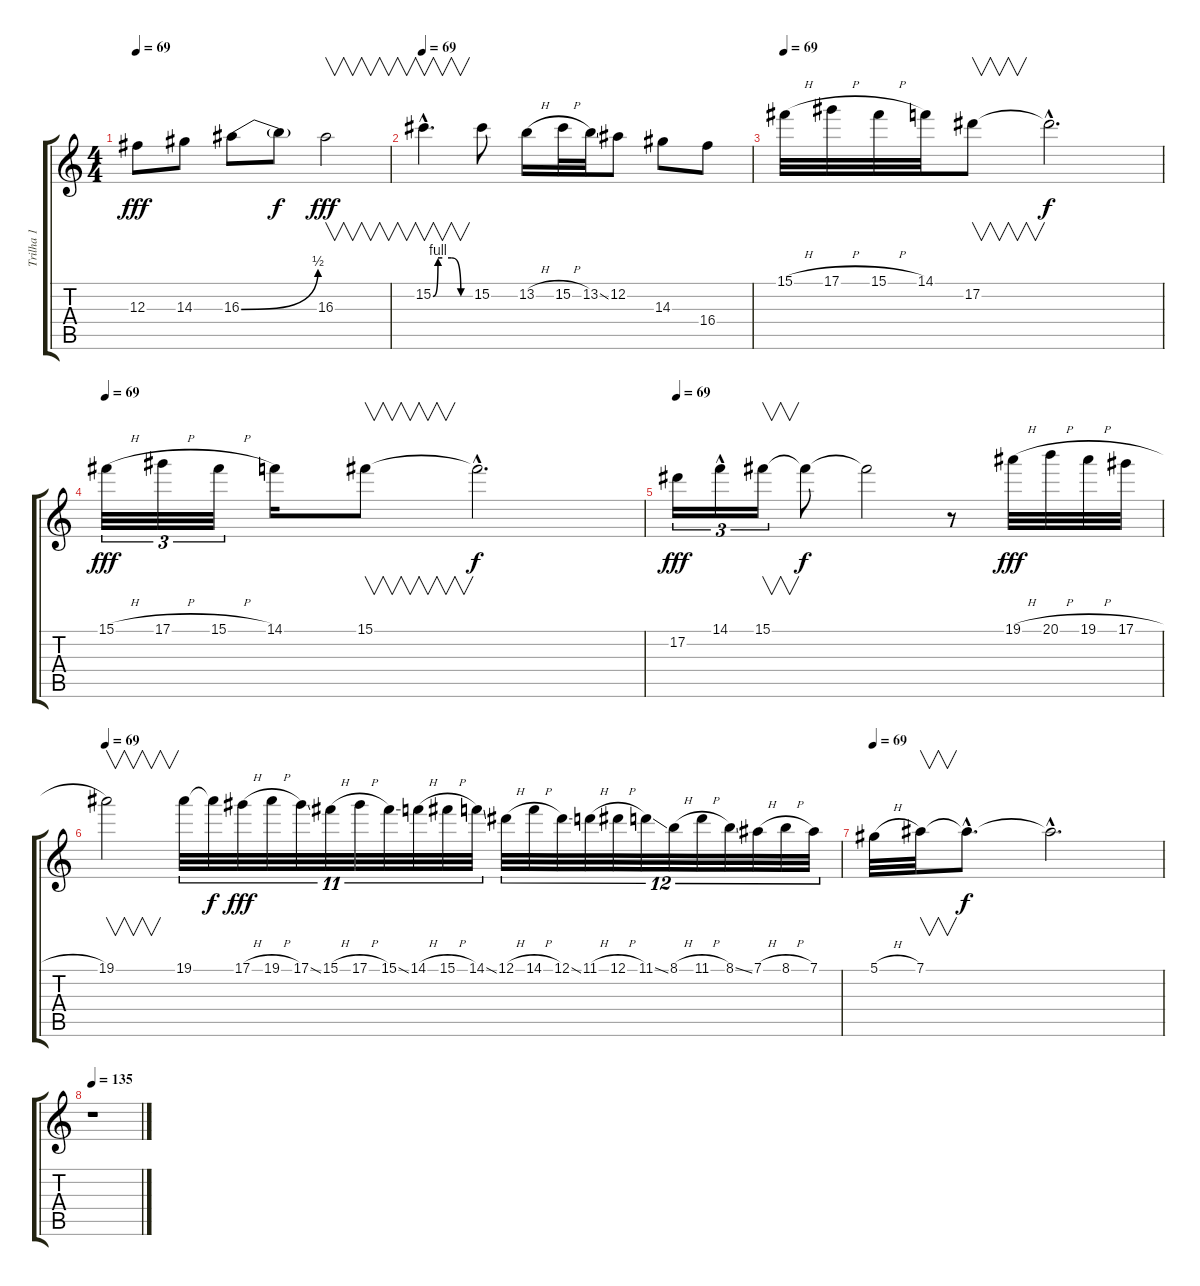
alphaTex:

\track ("Trilha 1" "Trilha 1") {instrument overdrivenguitar}
\staff {score tabs}
\tuning (Eb4 Bb3 Gb3 Db3 Ab2 Eb2) {hide}
\ts (4 4)
\tempo 69
\clef g2
\ks c
12.3.8{dy fff} 14.3.8 16.3{be (bend 0 0 60 2)}.8 16.3{t}.8{dy f} 16.3.2{v dy fff} |
\tempo 69
15.2{be (custom 0 0 8 4 15 4 30 4 45 0 60 0) hac}.4{v d} 15.2.8 13.2{h}.16 15.2{h}.32 13.2{ss}.32 12.2.8 14.3.8 16.4.8 |
\tempo 69
15.1{h}.32 17.1{h}.32 15.1{h}.32 14.1.32 17.2.8{v} 17.2{hac t}.2{d dy f} |
\tempo 69
15.1{h}.32{tu (3 2) dy fff} 17.1{h}.32{tu (3 2)} 15.1{h}.32{tu (3 2)} 14.1.16 15.1.8{v} 15.1{hac t}.2{d dy f} |
\tempo 69
17.2.16{tu (3 2) dy fff} 14.1{hac}.16{tu (3 2)} 15.1.16{v tu (3 2)} 15.1{t}.8{dy f} 15.1{t}.2 r.8 19.1{h}.32{dy fff} 20.1{h}.32 19.1{h}.32 17.1{h}.32 |
\tempo 69
19.1.2{v} 19.1.32{tu (11 8)} 19.1{t}.32{tu (11 8) dy f} 17.1{h}.32{tu (11 8) dy fff} 19.1{h}.32{tu (11 8)} 17.1{ss}.32{tu (11 8)} 15.1{h}.32{tu (11 8)} 17.1{h}.32{tu (11 8)} 15.1{ss}.32{tu (11 8)} 14.1{h}.32{tu (11 8)} 15.1{h}.32{tu (11 8)} 14.1{ss}.32{tu (11 8)} 12.1{h}.32{tu (12 8)} 14.1{h}.32{tu (12 8)} 12.1{ss}.32{tu (12 8)} 11.1{h}.32{tu (12 8)} 12.1{h}.32{tu (12 8)} 11.1{ss}.32{tu (12 8)} 8.1{h}.32{tu (12 8)} 11.1{h}.32{tu (12 8)} 8.1{ss}.32{tu (12 8)} 7.1{h}.32{tu (12 8)} 8.1{h}.32{tu (12 8)} 7.1.32{tu (12 8)} |
\tempo 69
5.1{h}.32 7.1.32{v} 7.1{hac t}.8{d dy f} 7.1{hac t}.2{d} |
\tempo 135
r.1
